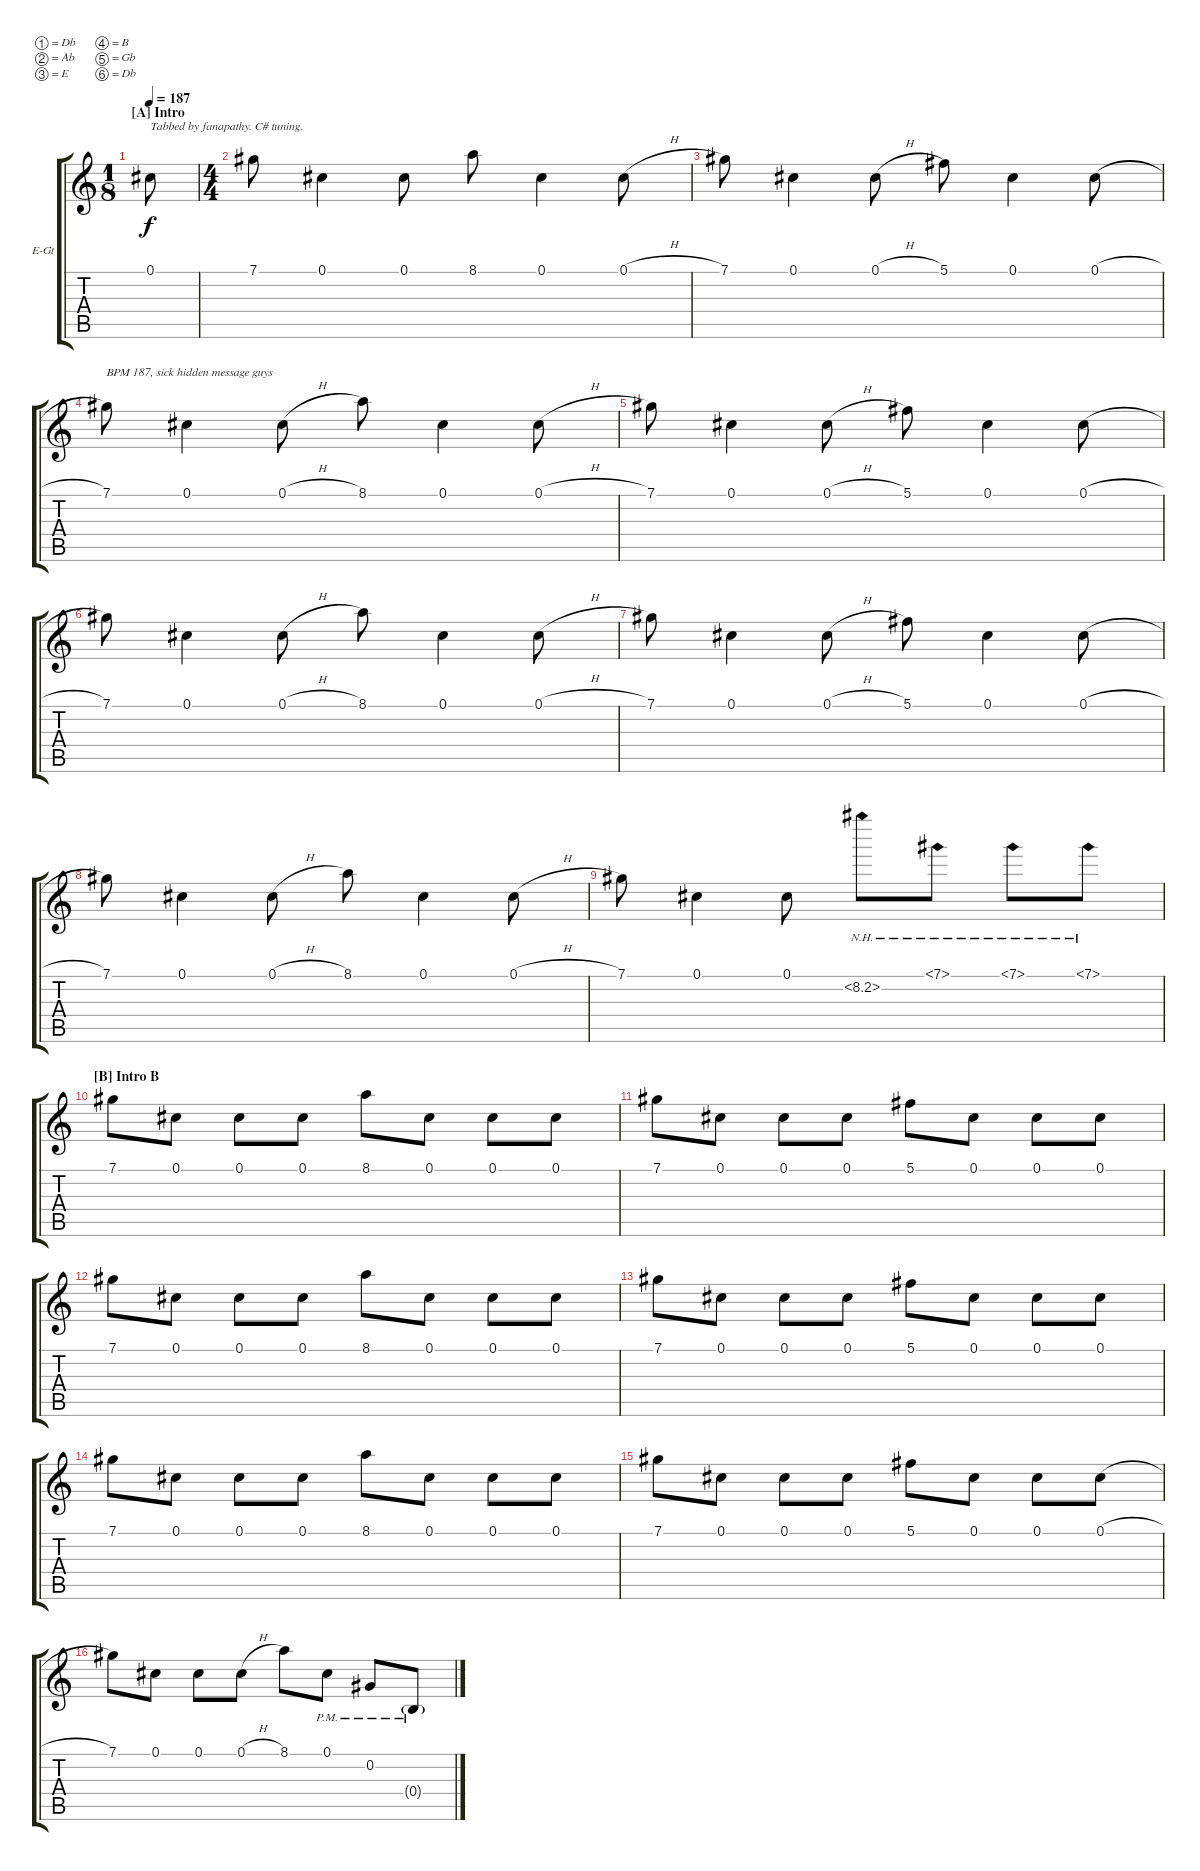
\defaultSystemsLayout 4
\bracketExtendMode groupsimilarinstruments
\firstSystemTrackNameOrientation horizontal
\otherSystemsTrackNameOrientation horizontal
\track ("Right Guitar (Main)" "E-Gt") {instrument distortionguitar}
\staff {score tabs}
\tuning (Db4 Ab3 E3 B2 Gb2 Db2)
\ts (1 8)
\section ("A" "Intro")
\tempo 187
\clef g2
\ks c
0.1.8{txt "Tabbed by fanapathy. C# tuning. " dy f instrument distortionguitar} |
\ts (4 4)
7.1.8 0.1.4 0.1.8 8.1.8 0.1.4 0.1{h}.8 |
7.1.8 0.1.4 0.1{h}.8 5.1.8 0.1.4 0.1{h}.8 |
7.1.8{txt "BPM 187, sick hidden message guys"} 0.1.4 0.1{h}.8 8.1.8 0.1.4 0.1{h}.8 |
7.1.8 0.1.4 0.1{h}.8 5.1.8 0.1.4 0.1{h}.8 |
7.1.8 0.1.4 0.1{h}.8 8.1.8 0.1.4 0.1{h}.8 |
7.1.8 0.1.4 0.1{h}.8 5.1.8 0.1.4 0.1{h}.8 |
7.1.8 0.1.4 0.1{h}.8 8.1.8 0.1.4 0.1{h}.8 |
7.1.8 0.1.4 0.1.8 8.2{nh}.8 7.1{nh}.8 7.1{nh}.8 7.1{nh}.8 |
\section ("B" "Intro B")
7.1.8 0.1.8 0.1.8 0.1.8 8.1.8 0.1.8 0.1.8 0.1.8 |
7.1.8 0.1.8 0.1.8 0.1.8 5.1.8 0.1.8 0.1.8 0.1.8 |
7.1.8 0.1.8 0.1.8 0.1.8 8.1.8 0.1.8 0.1.8 0.1.8 |
7.1.8 0.1.8 0.1.8 0.1.8 5.1.8 0.1.8 0.1.8 0.1.8 |
7.1.8 0.1.8 0.1.8 0.1.8 8.1.8 0.1.8 0.1.8 0.1.8 |
7.1.8 0.1.8 0.1.8 0.1.8 5.1.8 0.1.8 0.1.8 0.1{h}.8 |
7.1.8 0.1.8 0.1.8 0.1{h}.8 8.1.8 0.1{pm}.8 0.2{pm}.8 0.4{g pm}.8
